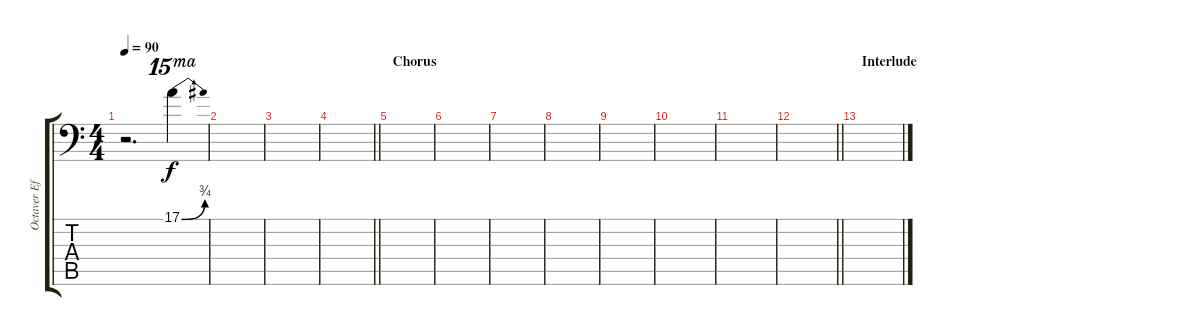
\track ("Octaver Effect" "Octaver Ef") {instrument overdrivenguitar}
\staff {score tabs}
\tuning (E4 B3 G3 D3 A2 A1) {hide}
\ts (4 4)
\tempo 90
\clef f4
\ks c
r.2{d dy f} 17.1{be (bend 0 0 60 3)}.4{ot 15ma} |
|
|
\barLineRight lightlight
|
\section ("" "Chorus")
|
|
|
|
|
|
|
\barLineRight lightlight
|
\section ("" "Interlude")
